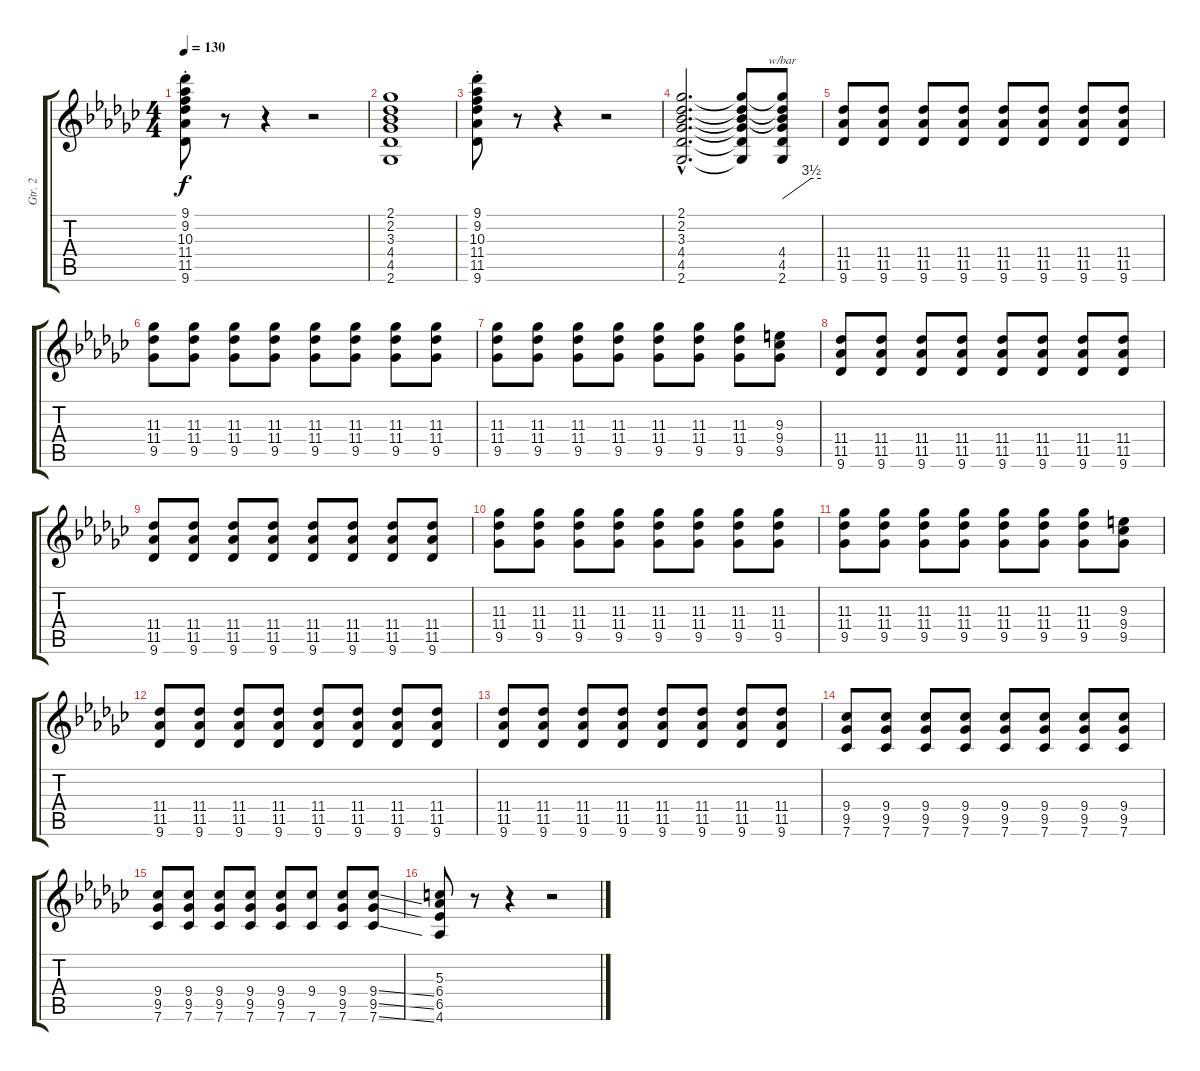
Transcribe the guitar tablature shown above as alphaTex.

\track ("Gtr. 2" "Gtr. 2") {instrument overdrivenguitar}
\staff {score tabs}
\tuning (E4 B3 G3 D3 A2 E2) {hide}
\ts (4 4)
\tempo 130
\clef g2
\ks gb
(9.1{st} 9.2{st} 10.3{st} 11.4{st} 11.5{st} 9.6{st}).8{dy f} r.8 r.4 r.2 |
(2.1 2.2 3.3 4.4 4.5 2.6).1 |
(9.1{st} 9.2{st} 10.3{st} 11.4{st} 11.5{st} 9.6{st}).8 r.8 r.4 r.2 |
(2.1{hac} 2.2{hac} 3.3{hac} 4.4{hac} 4.5{hac} 2.6{hac}).2{d} (2.1{t} 2.2{t} 3.3{t} 4.4{t} 4.5{t} 2.6{t}).8 (2.1{t} 2.2{t} 3.3{t} 4.4 4.5 2.6).8{tbe (custom default 0 0 45 14 60 14)} |
(11.4 11.5 9.6).8 (11.4 11.5 9.6).8 (11.4 11.5 9.6).8 (11.4 11.5 9.6).8 (11.4 11.5 9.6).8 (11.4 11.5 9.6).8 (11.4 11.5 9.6).8 (11.4 11.5 9.6).8 |
(11.3 11.4 9.5).8 (11.3 11.4 9.5).8 (11.3 11.4 9.5).8 (11.3 11.4 9.5).8 (11.3 11.4 9.5).8 (11.3 11.4 9.5).8 (11.3 11.4 9.5).8 (11.3 11.4 9.5).8 |
(11.3 11.4 9.5).8 (11.3 11.4 9.5).8 (11.3 11.4 9.5).8 (11.3 11.4 9.5).8 (11.3 11.4 9.5).8 (11.3 11.4 9.5).8 (11.3 11.4 9.5).8 (9.3 9.4 9.5).8 |
(11.4 11.5 9.6).8 (11.4 11.5 9.6).8 (11.4 11.5 9.6).8 (11.4 11.5 9.6).8 (11.4 11.5 9.6).8 (11.4 11.5 9.6).8 (11.4 11.5 9.6).8 (11.4 11.5 9.6).8 |
(11.4 11.5 9.6).8 (11.4 11.5 9.6).8 (11.4 11.5 9.6).8 (11.4 11.5 9.6).8 (11.4 11.5 9.6).8 (11.4 11.5 9.6).8 (11.4 11.5 9.6).8 (11.4 11.5 9.6).8 |
(11.3 11.4 9.5).8 (11.3 11.4 9.5).8 (11.3 11.4 9.5).8 (11.3 11.4 9.5).8 (11.3 11.4 9.5).8 (11.3 11.4 9.5).8 (11.3 11.4 9.5).8 (11.3 11.4 9.5).8 |
(11.3 11.4 9.5).8 (11.3 11.4 9.5).8 (11.3 11.4 9.5).8 (11.3 11.4 9.5).8 (11.3 11.4 9.5).8 (11.3 11.4 9.5).8 (11.3 11.4 9.5).8 (9.3 9.4 9.5).8 |
(11.4 11.5 9.6).8 (11.4 11.5 9.6).8 (11.4 11.5 9.6).8 (11.4 11.5 9.6).8 (11.4 11.5 9.6).8 (11.4 11.5 9.6).8 (11.4 11.5 9.6).8 (11.4 11.5 9.6).8 |
(11.4 11.5 9.6).8 (11.4 11.5 9.6).8 (11.4 11.5 9.6).8 (11.4 11.5 9.6).8 (11.4 11.5 9.6).8 (11.4 11.5 9.6).8 (11.4 11.5 9.6).8 (11.4 11.5 9.6).8 |
(9.4 9.5 7.6).8 (9.4 9.5 7.6).8 (9.4 9.5 7.6).8 (9.4 9.5 7.6).8 (9.4 9.5 7.6).8 (9.4 9.5 7.6).8 (9.4 9.5 7.6).8 (9.4 9.5 7.6).8 |
(9.4 9.5 7.6).8 (9.4 9.5 7.6).8 (9.4 9.5 7.6).8 (9.4 9.5 7.6).8 (9.4 9.5 7.6).8 (9.4 7.6).8 (9.4 9.5 7.6).8 (9.4{ss} 9.5{ss} 7.6{ss}).8 |
(5.3 6.4 6.5 4.6).8 r.8 r.4 r.2
